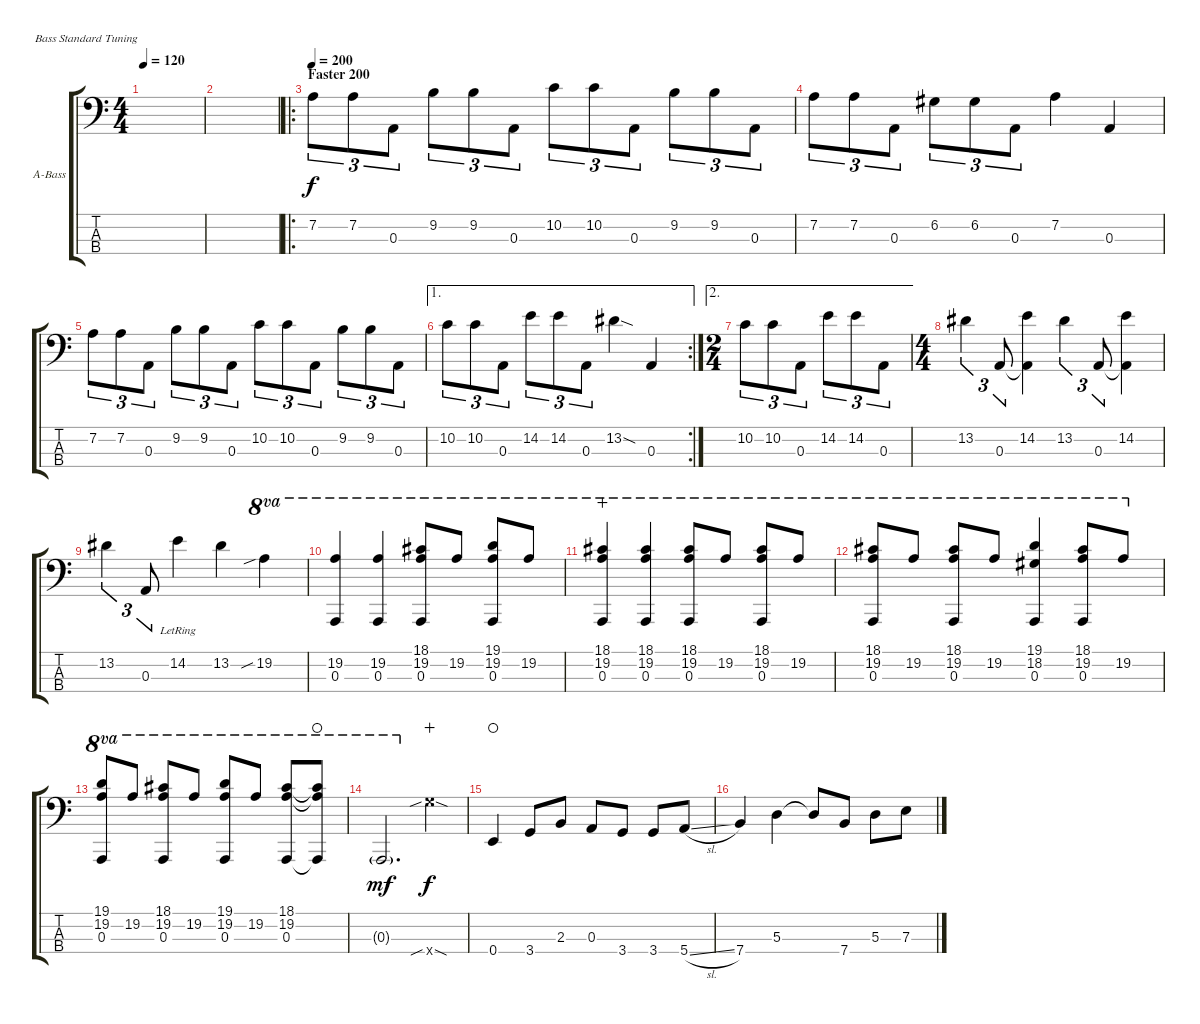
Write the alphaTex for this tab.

\bracketExtendMode groupsimilarinstruments
\firstSystemTrackNameOrientation horizontal
\otherSystemsTrackNameOrientation horizontal
\track ("Bass" "A-Bass") {instrument distortionguitar}
\staff {score tabs}
\tuning (G2 D2 A1 E1)
\ts (4 4)
\tempo 120
\clef f4
\ks c
|
|
\ro
\section ("" "Faster 200")
\tempo 200
7.2.8{tu (3 2)} 7.2.8{tu (3 2)} 0.3.8{tu (3 2)} 9.2.8{tu (3 2)} 9.2.8{tu (3 2)} 0.3.8{tu (3 2)} 10.2.8{tu (3 2)} 10.2.8{tu (3 2)} 0.3.8{tu (3 2)} 9.2.8{tu (3 2)} 9.2.8{tu (3 2)} 0.3.8{tu (3 2)} |
7.2.8{tu (3 2)} 7.2.8{tu (3 2)} 0.3.8{tu (3 2)} 6.2.8{tu (3 2)} 6.2.8{tu (3 2)} 0.3.8{tu (3 2)} 7.2.4 0.3.4 |
7.2.8{tu (3 2)} 7.2.8{tu (3 2)} 0.3.8{tu (3 2)} 9.2.8{tu (3 2)} 9.2.8{tu (3 2)} 0.3.8{tu (3 2)} 10.2.8{tu (3 2)} 10.2.8{tu (3 2)} 0.3.8{tu (3 2)} 9.2.8{tu (3 2)} 9.2.8{tu (3 2)} 0.3.8{tu (3 2)} |
\ae 1
\rc 2
10.2.8{tu (3 2)} 10.2.8{tu (3 2)} 0.3.8{tu (3 2)} 14.2.8{tu (3 2)} 14.2.8{tu (3 2)} 0.3.8{tu (3 2)} 13.2{sod}.4 0.3.4 |
\ae 2
\ts (2 4)
10.2.8{tu (3 2)} 10.2.8{tu (3 2)} 0.3.8{tu (3 2)} 14.2.8{tu (3 2)} 14.2.8{tu (3 2)} 0.3.8{tu (3 2)} |
\ts (4 4)
13.2.4{tu (3 2)} 0.3.8{tu (3 2)} (14.2 0.3{t}).4 13.2.4{tu (3 2)} 0.3.8{tu (3 2)} (14.2 0.3{t}).4 |
13.2.4{tu (3 2)} 0.3.8{tu (3 2)} 14.2{lr}.4 13.2.4 19.2{sib}.4{ot 8va} |
(19.2 0.3).4{ot 8va} (19.2 0.3).4{ot 8va} (18.1 19.2 0.3).8{ot 8va} 19.2.8{ot 8va} (19.1 19.2 0.3).8{ot 8va} 19.2.8{ot 8va} |
(18.1 19.2 0.3).4{ot 8va wahc} (18.1 19.2 0.3).4{ot 8va} (18.1 19.2 0.3).8{ot 8va} 19.2.8{ot 8va} (18.1 19.2 0.3).8{ot 8va} 19.2.8{ot 8va} |
(18.1 19.2 0.3).8{ot 8va} 19.2.8{ot 8va} (18.1 19.2 0.3).8{ot 8va} 19.2.8{ot 8va} (19.1 18.2 0.3).4{ot 8va} (18.1 19.2 0.3).8{ot 8va} 19.2.8{ot 8va} |
(19.1 19.2 0.3).8{ot 8va} 19.2.8{ot 8va} (18.1 19.2 0.3).8{ot 8va} 19.2.8{ot 8va} (19.1 19.2 0.3).8{ot 8va} 19.2.8{ot 8va} (18.1 19.2 0.3).8{ot 8va} (18.1{t} 19.2{t} 0.3{t}).8{ot 8va waho} |
0.3{g}.2{d ot 8va dy mf} 15.4{sib sod x}.4{dy f wahc} |
0.4.4{waho} 3.4.8 2.3.8 0.3.8 3.4.8 3.4.8 5.4{sl}.8 |
7.4.4 5.3.4 5.3{t}.8 7.4.8 5.3.8 7.3.8
